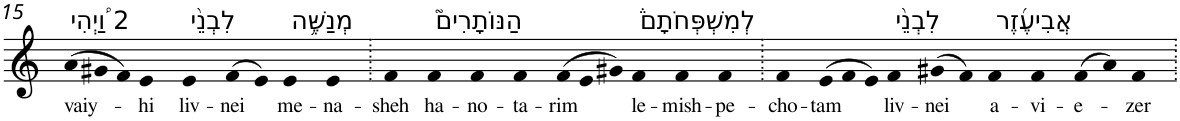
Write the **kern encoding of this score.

**kern	**text
*part1	*part1
*staff1	*staff1
*I"Piano	*
*I'Pno	*
!!LO:PB:g=z
*clefG2	*
*k[]	*
*Xtuplet	*
=15	=15
!LO:TX:a:t=2 וַ֠יְהִי	!
!	!LO:LY:b
(>12a	vaiy-
12g#X	.
12f)	.
!	!LO:LY:b
4e	-hi
!LO:TX:a:t=לִבְנֵ֨י	!
!	!LO:LY:b
4e	liv-
!	!LO:LY:b
(>8f	-nei
8e)	.
!LO:TX:a:t=מְנַשֶּׁ֥ה	!
!	!LO:LY:b
4e	me-
!	!LO:LY:b
4e	-na-
=16.	=16.
!	!LO:LY:b
4f	-sheh
!LO:TX:a:t=הַנּוֹתָרִים֮	!
!	!LO:LY:b
4f	ha-
!	!LO:LY:b
4f	-no-
!	!LO:LY:b
4f	-ta-
!	!LO:LY:b
(>12f	-rim
12e	.
12g#X)	.
!LO:TX:a:t=לְמִשְׁפְּחֹתָם֒	!
!	!LO:LY:b
4f	le-
!	!LO:LY:b
4f	-mish-
!	!LO:LY:b
4f	-pe-
=17.	=17.
!	!LO:LY:b
4f	-cho-
!	!LO:LY:b
(>12e	-tam
12f	.
12e)	.
!LO:TX:a:t=לִבְנֵ֨י	!
!	!LO:LY:b
4f	liv-
!	!LO:LY:b
(>8g#X	-nei
8f)	.
!LO:TX:a:t=אֲבִיעֶ֜זֶר	!
!	!LO:LY:b
4f	a-
!	!LO:LY:b
4f	-vi-
!	!LO:LY:b
(>8f	-e-
8a)	.
!	!LO:LY:b
4f	-zer
=.	=.
*-	*-
